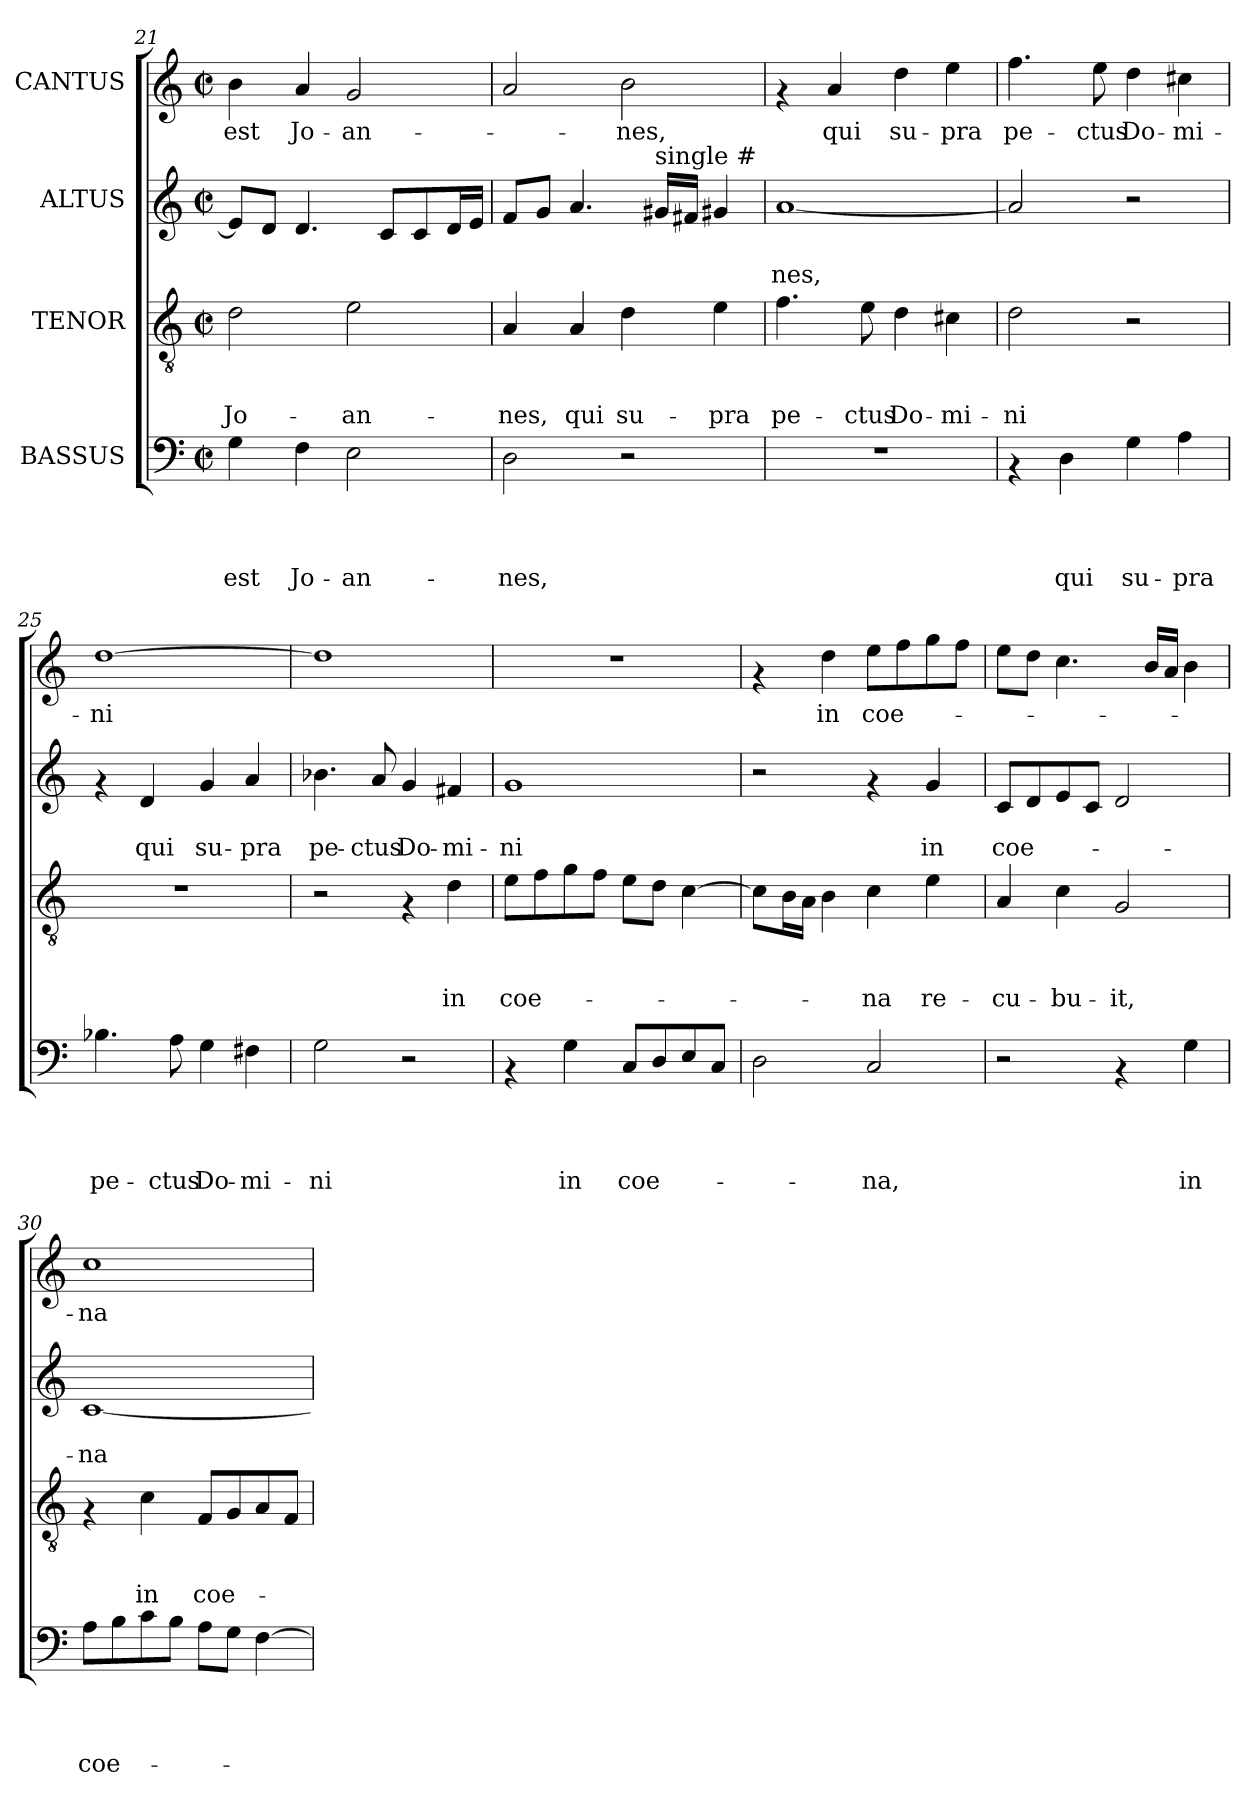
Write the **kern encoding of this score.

**kern	**text	**text	**text	**text	**kern	**text	**text	**text	**kern	**text	**text	**kern	**text
*part4	*part4	*part4	*part4	*part4	*part3	*part3	*part3	*part3	*part2	*part2	*part2	*part1	*part1
*staff4	*staff4	*staff4	*staff4	*staff4	*staff3	*staff3	*staff3	*staff3	*staff2	*staff2	*staff2	*staff1	*staff1
*I"BASSUS	*	*	*	*	*I"TENOR	*	*	*	*I"ALTUS	*	*	*I"CANTUS	*
*clefF4	*	*	*	*	*clefGv2	*	*	*	*clefG2	*	*	*clefG2	*
*k[]	*	*	*	*	*k[]	*	*	*	*k[]	*	*	*k[]	*
*C:	*	*	*	*	*C:	*	*	*	*C:	*	*	*C:	*
*M2/2	*	*	*	*	*M2/2	*	*	*	*M2/2	*	*	*M2/2	*
*met(c|)	*	*	*	*	*met(c|)	*	*	*	*met(c|)	*	*	*met(c|)	*
=21	=21	=21	=21	=21	=21	=21	=21	=21	=21	=21	=21	=21	=21
!	!	!	!	!LO:LY:b	!	!	!	!LO:LY:b	!	!	!	!	!LO:LY:b
4G\	.	.	.	est	2d\	.	.	Jo-	8e/L]	.	.	4b\	est
.	.	.	.	.	.	.	.	.	8d/J	.	.	.	.
!	!	!	!	!LO:LY:b	!	!	!	!	!	!	!	!	!LO:LY:b
4F\	.	.	.	Jo-	.	.	.	.	4.d/	.	.	4a/	Jo-
!	!	!	!	!LO:LY:b	!	!	!	!LO:LY:b	!	!	!	!	!LO:LY:b
2E\	.	.	.	-an-	2e\	.	.	-an-	.	.	.	2g/	-an-
.	.	.	.	.	.	.	.	.	8c/L	.	.	.	.
.	.	.	.	.	.	.	.	.	8c/	.	.	.	.
.	.	.	.	.	.	.	.	.	16d/L	.	.	.	.
.	.	.	.	.	.	.	.	.	16e/JJ	.	.	.	.
=22	=22	=22	=22	=22	=22	=22	=22	=22	=22	=22	=22	=22	=22
!	!	!	!	!LO:LY:b	!	!	!	!LO:LY:b	!	!	!	!	!
2D\	.	.	.	-nes,	4A/	.	.	-nes,	8f/L	.	.	2a/	.
.	.	.	.	.	.	.	.	.	8g/J	.	.	.	.
!	!	!	!	!	!	!	!	!LO:LY:b	!	!	!	!	!
.	.	.	.	.	4A/	.	.	qui	4.a/	.	.	.	.
!	!	!	!	!	!	!	!	!LO:LY:b	!	!	!	!	!LO:LY:b
2r	.	.	.	.	4d\	.	.	su-	.	.	.	2b\	-nes,
!	!	!	!	!	!	!	!	!	!LO:TX:a:t=single #	!	!	!	!
.	.	.	.	.	.	.	.	.	16g#/LL	.	.	.	.
.	.	.	.	.	.	.	.	.	16f#X/JJ	.	.	.	.
!	!	!	!	!	!	!	!	!LO:LY:b	!	!	!	!	!
.	.	.	.	.	4e\	.	.	-pra	4g#X/	.	.	.	.
=23	=23	=23	=23	=23	=23	=23	=23	=23	=23	=23	=23	=23	=23
!	!	!	!	!	!	!	!	!LO:LY:b	!	!	!LO:LY:b	!	!
1r	.	.	.	.	4.f\	.	.	pe-	[<1a	.	-nes,	4rf	.
!	!	!	!	!	!	!	!	!	!	!	!	!	!LO:LY:b
.	.	.	.	.	.	.	.	.	.	.	.	4a/	qui
!	!	!	!	!	!	!	!	!LO:LY:b	!	!	!	!	!
.	.	.	.	.	8e\	.	.	-ctus	.	.	.	.	.
!	!	!	!	!	!	!	!	!LO:LY:b	!	!	!	!	!LO:LY:b
.	.	.	.	.	4d\	.	.	Do-	.	.	.	4dd\	su-
!	!	!	!	!	!	!	!	!LO:LY:b	!	!	!	!	!LO:LY:b
.	.	.	.	.	4c#X\	.	.	-mi-	.	.	.	4ee\	-pra
=24	=24	=24	=24	=24	=24	=24	=24	=24	=24	=24	=24	=24	=24
!	!	!	!	!	!	!	!	!LO:LY:b	!	!	!	!	!LO:LY:b
4rAA	.	.	.	.	2d\	.	.	-ni	2a/]	.	.	4.ff\	pe-
!	!	!	!	!LO:LY:b	!	!	!	!	!	!	!	!	!
4D\	.	.	.	qui	.	.	.	.	.	.	.	.	.
!	!	!	!	!	!	!	!	!	!	!	!	!	!LO:LY:b
.	.	.	.	.	.	.	.	.	.	.	.	8ee\	-ctus
!	!	!	!	!LO:LY:b	!	!	!	!	!	!	!	!	!LO:LY:b
4G\	.	.	.	su-	2r	.	.	.	2r	.	.	4dd\	Do-
!	!	!	!	!LO:LY:b	!	!	!	!	!	!	!	!	!LO:LY:b
4A\	.	.	.	-pra	.	.	.	.	.	.	.	4cc#X\	-mi-
!!LO:LB:g=z
=25	=25	=25	=25	=25	=25	=25	=25	=25	=25	=25	=25	=25	=25
!	!	!	!	!LO:LY:b	!	!	!	!	!	!	!	!	!LO:LY:b
4.B-X\	.	.	.	pe-	1r	.	.	.	4rf	.	.	[>1dd	-ni
!	!	!	!	!	!	!	!	!	!	!	!LO:LY:b	!	!
.	.	.	.	.	.	.	.	.	4d/	.	qui	.	.
!	!	!	!	!LO:LY:b	!	!	!	!	!	!	!	!	!
8A\	.	.	.	-ctus	.	.	.	.	.	.	.	.	.
!	!	!	!	!LO:LY:b	!	!	!	!	!	!	!LO:LY:b	!	!
4G\	.	.	.	Do-	.	.	.	.	4g/	.	su-	.	.
!	!	!	!	!LO:LY:b	!	!	!	!	!	!	!LO:LY:b	!	!
4F#X\	.	.	.	-mi-	.	.	.	.	4a/	.	-pra	.	.
=26	=26	=26	=26	=26	=26	=26	=26	=26	=26	=26	=26	=26	=26
!	!	!	!	!LO:LY:b	!	!	!	!	!	!	!LO:LY:b	!	!
2G\	.	.	.	-ni	2r	.	.	.	4.b-X\	.	pe-	1dd]	.
!	!	!	!	!	!	!	!	!	!	!	!LO:LY:b	!	!
.	.	.	.	.	.	.	.	.	8a/	.	-ctus	.	.
!	!	!	!	!	!	!	!	!	!	!	!LO:LY:b	!	!
2r	.	.	.	.	4rF	.	.	.	4g/	.	Do-	.	.
!	!	!	!	!	!	!	!	!LO:LY:b	!	!	!LO:LY:b	!	!
.	.	.	.	.	4d\	.	.	in	4f#X/	.	-mi-	.	.
=27	=27	=27	=27	=27	=27	=27	=27	=27	=27	=27	=27	=27	=27
!	!	!	!	!	!	!	!	!LO:LY:b	!	!	!LO:LY:b	!	!
4rAA	.	.	.	.	8e\L	.	.	coe-	1g	.	-ni	1r	.
.	.	.	.	.	8f\	.	.	.	.	.	.	.	.
!	!	!	!	!LO:LY:b	!	!	!	!	!	!	!	!	!
4G\	.	.	.	in	8g\	.	.	.	.	.	.	.	.
.	.	.	.	.	8f\J	.	.	.	.	.	.	.	.
!	!	!	!	!LO:LY:b	!	!	!	!	!	!	!	!	!
8C/L	.	.	.	coe-	8e\L	.	.	.	.	.	.	.	.
8D/	.	.	.	.	8d\J	.	.	.	.	.	.	.	.
8E/	.	.	.	.	[>4c\	.	.	.	.	.	.	.	.
8C/J	.	.	.	.	.	.	.	.	.	.	.	.	.
=28	=28	=28	=28	=28	=28	=28	=28	=28	=28	=28	=28	=28	=28
2D\	.	.	.	.	8c\L]	.	.	.	2r	.	.	4rf	.
.	.	.	.	.	16B\L	.	.	.	.	.	.	.	.
.	.	.	.	.	16A\JJ	.	.	.	.	.	.	.	.
!	!	!	!	!	!	!	!	!	!	!	!	!	!LO:LY:b
.	.	.	.	.	4B\	.	.	.	.	.	.	4dd\	in
!	!	!	!	!LO:LY:b	!	!	!	!LO:LY:b	!	!	!	!	!LO:LY:b
2C/	.	.	.	-na,	4c\	.	.	-na	4rf	.	.	8ee\L	coe-
.	.	.	.	.	.	.	.	.	.	.	.	8ff\	.
!	!	!	!	!	!	!	!	!LO:LY:b	!	!	!LO:LY:b	!	!
.	.	.	.	.	4e\	.	.	re-	4g/	.	in	8gg\	.
.	.	.	.	.	.	.	.	.	.	.	.	8ff\J	.
=29	=29	=29	=29	=29	=29	=29	=29	=29	=29	=29	=29	=29	=29
!	!	!	!	!	!	!	!	!LO:LY:b	!	!	!LO:LY:b	!	!
2r	.	.	.	.	4A/	.	.	-cu-	8c/L	.	coe-	8ee\L	.
.	.	.	.	.	.	.	.	.	8d/	.	.	8dd\J	.
!	!	!	!	!	!	!	!	!LO:LY:b	!	!	!	!	!
.	.	.	.	.	4c\	.	.	-bu-	8e/	.	.	4.cc\	.
.	.	.	.	.	.	.	.	.	8c/J	.	.	.	.
!	!	!	!	!	!	!	!	!LO:LY:b	!	!	!	!	!
4rAA	.	.	.	.	2G/	.	.	-it,	2d/	.	.	.	.
.	.	.	.	.	.	.	.	.	.	.	.	16b/LL	.
.	.	.	.	.	.	.	.	.	.	.	.	16a/JJ	.
!	!	!	!	!LO:LY:b	!	!	!	!	!	!	!	!	!
4G\	.	.	.	in	.	.	.	.	.	.	.	4b\	.
=30	=30	=30	=30	=30	=30	=30	=30	=30	=30	=30	=30	=30	=30
!	!	!	!	!LO:LY:b	!	!	!	!	!	!	!LO:LY:b	!	!LO:LY:b
8A\L	.	.	.	coe-	4rF	.	.	.	[<1c	.	-na	1cc	-na
8B\	.	.	.	.	.	.	.	.	.	.	.	.	.
!	!	!	!	!	!	!	!	!LO:LY:b	!	!	!	!	!
8c\	.	.	.	.	4c\	.	.	in	.	.	.	.	.
8B\J	.	.	.	.	.	.	.	.	.	.	.	.	.
!	!	!	!	!	!	!	!	!LO:LY:b	!	!	!	!	!
8A\L	.	.	.	.	8F/L	.	.	coe-	.	.	.	.	.
8G\J	.	.	.	.	8G/	.	.	.	.	.	.	.	.
[<4F\	.	.	.	.	8A/	.	.	.	.	.	.	.	.
.	.	.	.	.	8F/J	.	.	.	.	.	.	.	.
=	=	=	=	=	=	=	=	=	=	=	=	=	=
*-	*-	*-	*-	*-	*-	*-	*-	*-	*-	*-	*-	*-	*-
